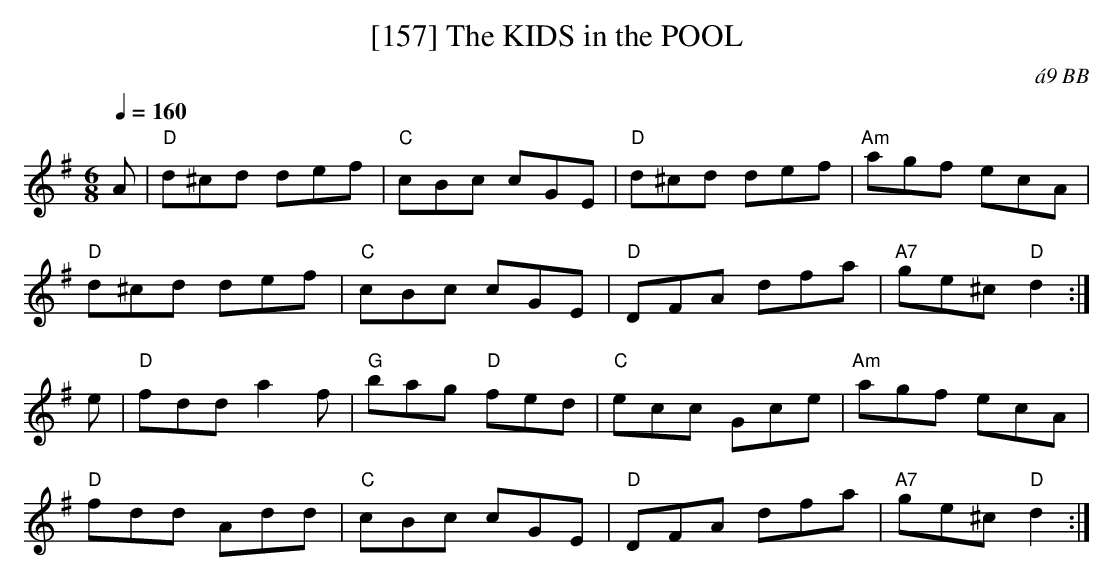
X:1
T:[157] The KIDS in the POOL
C:\'a9 BB
Q:1/4=160
M:6/8
L:1/8
K:G % "D modal
A|"D"d^cd def|"C"cBc cGE|"D"d^cd def|"Am"agf ecA|
"D"d^cd def|"C"cBc cGE|"D"DFA dfa|"A7"ge^c "D"d2 :|
e|"D"fdd a2f|"G"bag "D"fed|"C"ecc Gce|"Am"agf ecA|
"D"fdd Add|"C"cBc cGE|"D"DFA dfa|"A7"ge^c "D"d2 :|
